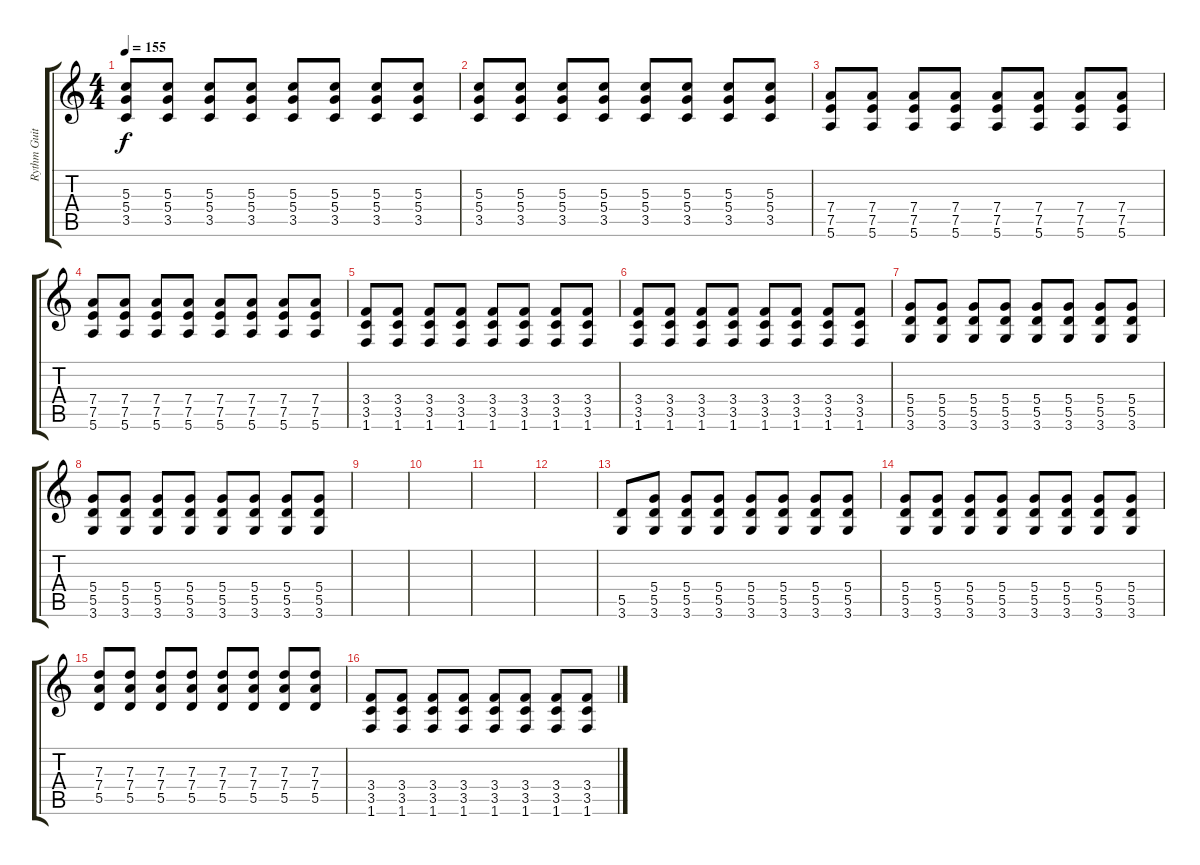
\track ("Rythm Guitar" "Rythm Guit") {instrument distortionguitar}
\staff {score tabs}
\tuning (E4 B3 G3 D3 A2 E2) {hide}
\ts (4 4)
\tempo 155
\clef g2
\ks c
(5.3 5.4 3.5).8{dy f} (5.3 5.4 3.5).8 (5.3 5.4 3.5).8 (5.3 5.4 3.5).8 (5.3 5.4 3.5).8 (5.3 5.4 3.5).8 (5.3 5.4 3.5).8 (5.3 5.4 3.5).8 |
(5.3 5.4 3.5).8 (5.3 5.4 3.5).8 (5.3 5.4 3.5).8 (5.3 5.4 3.5).8 (5.3 5.4 3.5).8 (5.3 5.4 3.5).8 (5.3 5.4 3.5).8 (5.3 5.4 3.5).8 |
(7.4 7.5 5.6).8 (7.4 7.5 5.6).8 (7.4 7.5 5.6).8 (7.4 7.5 5.6).8 (7.4 7.5 5.6).8 (7.4 7.5 5.6).8 (7.4 7.5 5.6).8 (7.4 7.5 5.6).8 |
(7.4 7.5 5.6).8 (7.4 7.5 5.6).8 (7.4 7.5 5.6).8 (7.4 7.5 5.6).8 (7.4 7.5 5.6).8 (7.4 7.5 5.6).8 (7.4 7.5 5.6).8 (7.4 7.5 5.6).8 |
(3.4 3.5 1.6).8 (3.4 3.5 1.6).8 (3.4 3.5 1.6).8 (3.4 3.5 1.6).8 (3.4 3.5 1.6).8 (3.4 3.5 1.6).8 (3.4 3.5 1.6).8 (3.4 3.5 1.6).8 |
(3.4 3.5 1.6).8 (3.4 3.5 1.6).8 (3.4 3.5 1.6).8 (3.4 3.5 1.6).8 (3.4 3.5 1.6).8 (3.4 3.5 1.6).8 (3.4 3.5 1.6).8 (3.4 3.5 1.6).8 |
(5.4 5.5 3.6).8 (5.4 5.5 3.6).8 (5.4 5.5 3.6).8 (5.4 5.5 3.6).8 (5.4 5.5 3.6).8 (5.4 5.5 3.6).8 (5.4 5.5 3.6).8 (5.4 5.5 3.6).8 |
(5.4 5.5 3.6).8 (5.4 5.5 3.6).8 (5.4 5.5 3.6).8 (5.4 5.5 3.6).8 (5.4 5.5 3.6).8 (5.4 5.5 3.6).8 (5.4 5.5 3.6).8 (5.4 5.5 3.6).8 |
|
|
|
|
(5.5 3.6).8 (5.4 5.5 3.6).8 (5.4 5.5 3.6).8 (5.4 5.5 3.6).8 (5.4 5.5 3.6).8 (5.4 5.5 3.6).8 (5.4 5.5 3.6).8 (5.4 5.5 3.6).8 |
(5.4 5.5 3.6).8 (5.4 5.5 3.6).8 (5.4 5.5 3.6).8 (5.4 5.5 3.6).8 (5.4 5.5 3.6).8 (5.4 5.5 3.6).8 (5.4 5.5 3.6).8 (5.4 5.5 3.6).8 |
(7.3 7.4 5.5).8 (7.3 7.4 5.5).8 (7.3 7.4 5.5).8 (7.3 7.4 5.5).8 (7.3 7.4 5.5).8 (7.3 7.4 5.5).8 (7.3 7.4 5.5).8 (7.3 7.4 5.5).8 |
(3.4 3.5 1.6).8 (3.4 3.5 1.6).8 (3.4 3.5 1.6).8 (3.4 3.5 1.6).8 (3.4 3.5 1.6).8 (3.4 3.5 1.6).8 (3.4 3.5 1.6).8 (3.4 3.5 1.6).8
